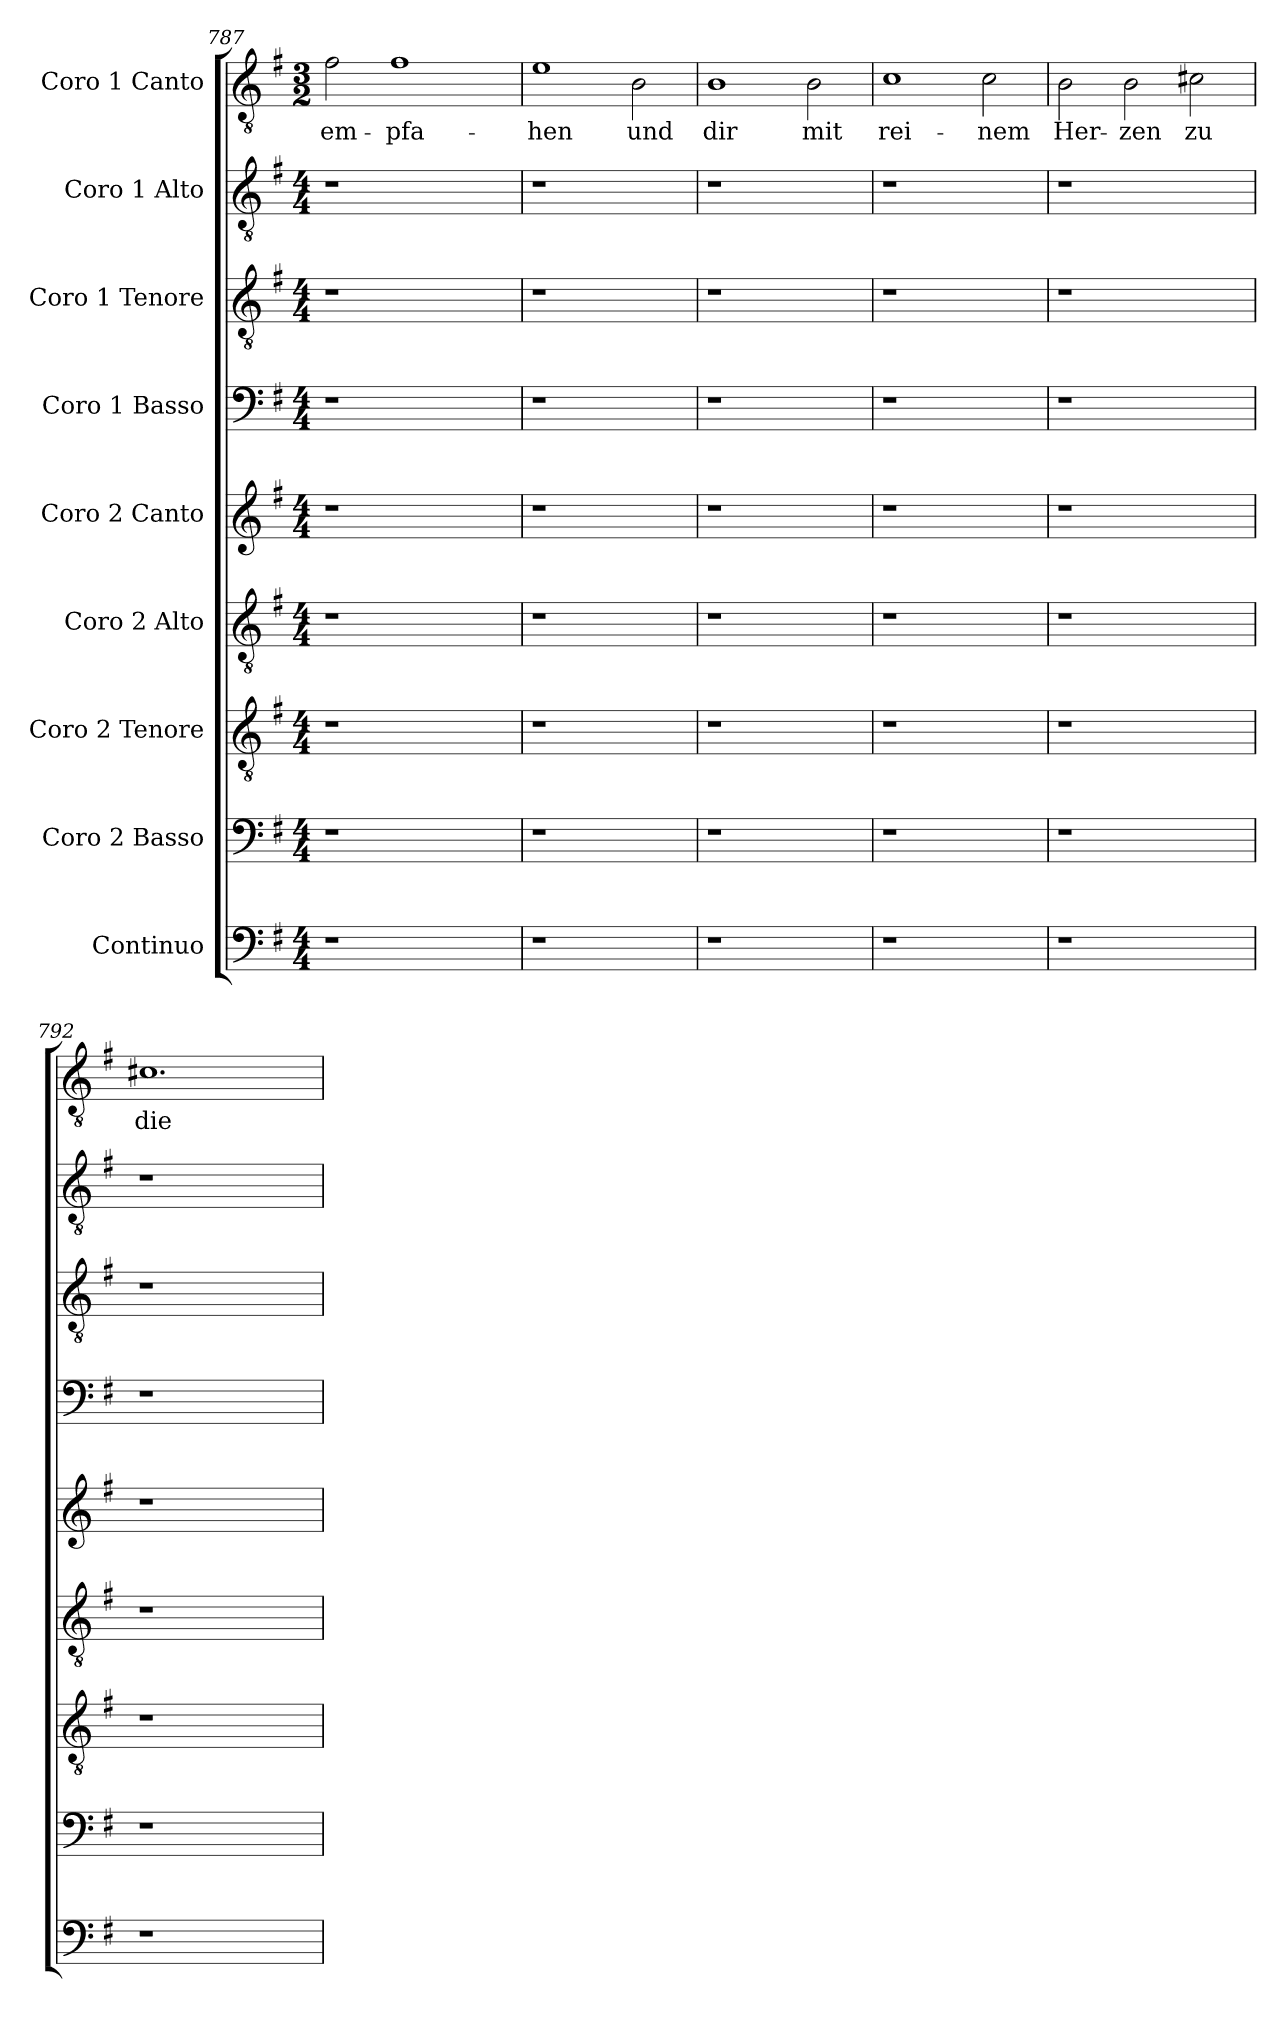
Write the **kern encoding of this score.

**kern	**kern	**kern	**kern	**kern	**kern	**kern	**kern	**kern	**text
*part9	*part8	*part7	*part6	*part5	*part4	*part3	*part2	*part1	*part1
*staff9	*staff8	*staff7	*staff6	*staff5	*staff4	*staff3	*staff2	*staff1	*staff1
*I"Continuo	*I"Coro 2  Basso	*I"Coro 2  Tenore	*I"Coro 2  Alto	*I"Coro 2  Canto	*I"Coro 1  Basso	*I"Coro 1  Tenore	*I"Coro 1  Alto	*I"Coro 1  Canto	*
*clefF4	*clefF4	*clefGv2	*clefGv2	*clefG2	*clefF4	*clefGv2	*clefGv2	*clefGv2	*
*k[f#]	*k[f#]	*k[f#]	*k[f#]	*k[f#]	*k[f#]	*k[f#]	*k[f#]	*k[f#]	*
*G:	*G:	*G:	*G:	*G:	*G:	*G:	*G:	*G:	*
*M4/4	*M4/4	*M4/4	*M4/4	*M4/4	*M4/4	*M4/4	*M4/4	*M3/2	*
=787	=787	=787	=787	=787	=787	=787	=787	=787	=787
!	!	!	!	!	!	!	!	!	!LO:LY:b:cj
1r	1r	1r	1r	1r	1r	1r	1r	2f#\	em-
!	!	!	!	!	!	!	!	!	!LO:LY:b:cj
.	.	.	.	.	.	.	.	1f#	-pfa-
2ryy	2ryy	2ryy	2ryy	2ryy	2ryy	2ryy	2ryy	.	.
=788	=788	=788	=788	=788	=788	=788	=788	=788	=788
!	!	!	!	!	!	!	!	!	!LO:LY:b:cj
1r	1r	1r	1r	1r	1r	1r	1r	1e	-hen
!	!	!	!	!	!	!	!	!	!LO:LY:b:cj
2ryy	2ryy	2ryy	2ryy	2ryy	2ryy	2ryy	2ryy	2B\	und
=789	=789	=789	=789	=789	=789	=789	=789	=789	=789
!	!	!	!	!	!	!	!	!	!LO:LY:b:cj
1r	1r	1r	1r	1r	1r	1r	1r	1B	dir
!	!	!	!	!	!	!	!	!	!LO:LY:b:cj
2ryy	2ryy	2ryy	2ryy	2ryy	2ryy	2ryy	2ryy	2B\	mit
!!LO:LB:g=z
=790	=790	=790	=790	=790	=790	=790	=790	=790	=790
!	!	!	!	!	!	!	!	!	!LO:LY:b:cj
1r	1r	1r	1r	1r	1r	1r	1r	1c	rei-
!	!	!	!	!	!	!	!	!	!LO:LY:b:cj
2ryy	2ryy	2ryy	2ryy	2ryy	2ryy	2ryy	2ryy	2c\	-nem
=791	=791	=791	=791	=791	=791	=791	=791	=791	=791
!	!	!	!	!	!	!	!	!	!LO:LY:b:cj
1r	1r	1r	1r	1r	1r	1r	1r	2B\	Her-
!	!	!	!	!	!	!	!	!	!LO:LY:b:cj
.	.	.	.	.	.	.	.	2B\	-zen
!	!	!	!	!	!	!	!	!	!LO:LY:b:cj
2ryy	2ryy	2ryy	2ryy	2ryy	2ryy	2ryy	2ryy	2c#X\	zu
=792	=792	=792	=792	=792	=792	=792	=792	=792	=792
!	!	!	!	!	!	!	!	!	!LO:LY:b:cj
1r	1r	1r	1r	1r	1r	1r	1r	1.c#X	die-
2ryy	2ryy	2ryy	2ryy	2ryy	2ryy	2ryy	2ryy	.	.
=	=	=	=	=	=	=	=	=	=
*-	*-	*-	*-	*-	*-	*-	*-	*-	*-
